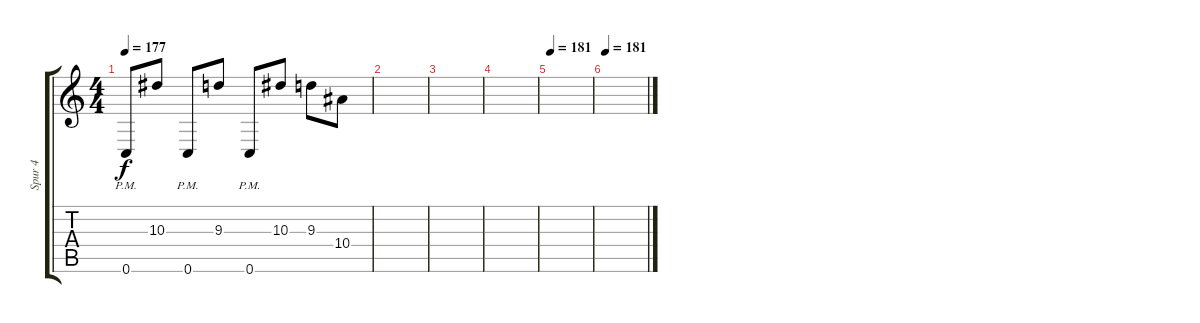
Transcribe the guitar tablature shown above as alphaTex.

\track ("Spur 4" "Spur 4") {instrument distortionguitar}
\staff {score tabs}
\tuning (D4 A3 F3 C3 G2 C2) {hide}
\ts (4 4)
\tempo 177
\clef g2
\ks c
0.6{pm}.8{dy f} 10.3.8 0.6{pm}.8 9.3.8 0.6{pm}.8 10.3.8 9.3.8 10.4.8 |
|
|
|
\tempo 181
|
\tempo 181
